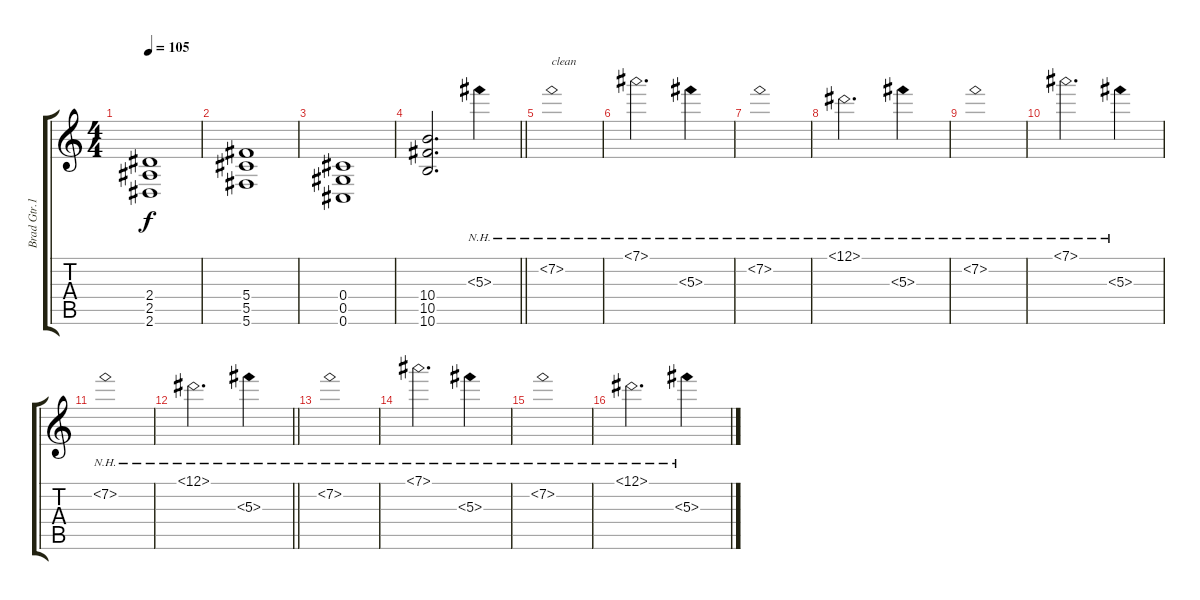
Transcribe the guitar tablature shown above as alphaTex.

\track ("Brad Gtr.1" "Brad Gtr.1") {instrument distortionguitar}
\staff {score tabs}
\tuning (Eb4 Bb3 Gb3 Db3 Ab2 Db2) {hide}
\ts (4 4)
\tempo 105
\clef g2
\ks c
(2.4 2.5 2.6).1{dy f} |
(5.4 5.5 5.6).1 |
(0.4 0.5 0.6).1 |
\barLineRight lightlight
(10.4 10.5 10.6).2{d} 5.3{nh}.4 |
7.2{nh}.1{txt "clean" instrument electricguitarjazz} |
7.1{nh}.2{d} 5.3{nh}.4 |
7.2{nh}.1 |
12.1{nh}.2{d} 5.3{nh}.4 |
7.2{nh}.1 |
7.1{nh}.2{d} 5.3{nh}.4 |
7.2{nh}.1 |
\barLineRight lightlight
12.1{nh}.2{d} 5.3{nh}.4 |
7.2{nh}.1 |
7.1{nh}.2{d} 5.3{nh}.4 |
7.2{nh}.1 |
12.1{nh}.2{d} 5.3{nh}.4
